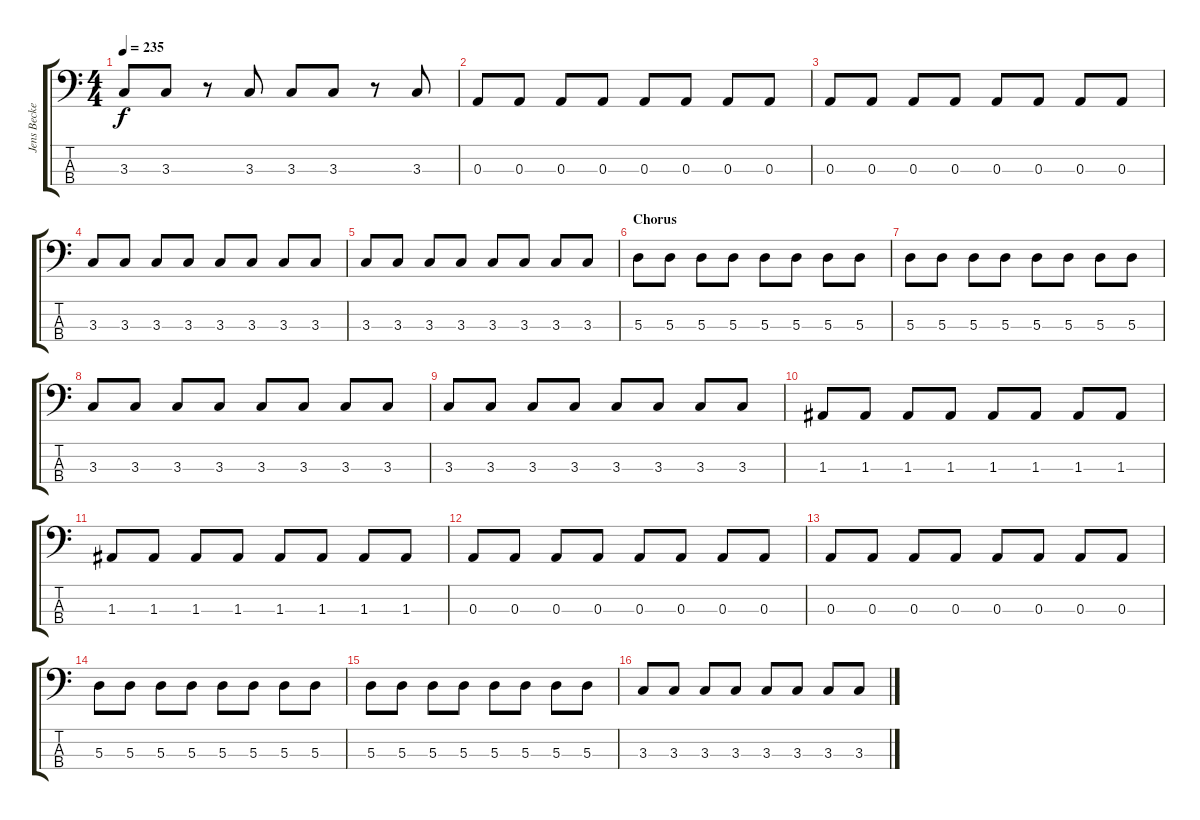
\track ("Jens Becker" "Jens Becke") {instrument electricbasspick}
\staff {score tabs}
\tuning (G2 D2 A1 E1) {hide}
\ts (4 4)
\tempo 235
\clef f4
\ks c
3.3.8{dy f} 3.3.8 r.8 3.3.8 3.3.8 3.3.8 r.8 3.3.8 |
0.3.8 0.3.8 0.3.8 0.3.8 0.3.8 0.3.8 0.3.8 0.3.8 |
0.3.8 0.3.8 0.3.8 0.3.8 0.3.8 0.3.8 0.3.8 0.3.8 |
3.3.8 3.3.8 3.3.8 3.3.8 3.3.8 3.3.8 3.3.8 3.3.8 |
3.3.8 3.3.8 3.3.8 3.3.8 3.3.8 3.3.8 3.3.8 3.3.8 |
\section ("" "Chorus")
5.3.8 5.3.8 5.3.8 5.3.8 5.3.8 5.3.8 5.3.8 5.3.8 |
5.3.8 5.3.8 5.3.8 5.3.8 5.3.8 5.3.8 5.3.8 5.3.8 |
3.3.8 3.3.8 3.3.8 3.3.8 3.3.8 3.3.8 3.3.8 3.3.8 |
3.3.8 3.3.8 3.3.8 3.3.8 3.3.8 3.3.8 3.3.8 3.3.8 |
1.3.8 1.3.8 1.3.8 1.3.8 1.3.8 1.3.8 1.3.8 1.3.8 |
1.3.8 1.3.8 1.3.8 1.3.8 1.3.8 1.3.8 1.3.8 1.3.8 |
0.3.8 0.3.8 0.3.8 0.3.8 0.3.8 0.3.8 0.3.8 0.3.8 |
0.3.8 0.3.8 0.3.8 0.3.8 0.3.8 0.3.8 0.3.8 0.3.8 |
5.3.8 5.3.8 5.3.8 5.3.8 5.3.8 5.3.8 5.3.8 5.3.8 |
5.3.8 5.3.8 5.3.8 5.3.8 5.3.8 5.3.8 5.3.8 5.3.8 |
3.3.8 3.3.8 3.3.8 3.3.8 3.3.8 3.3.8 3.3.8 3.3.8
